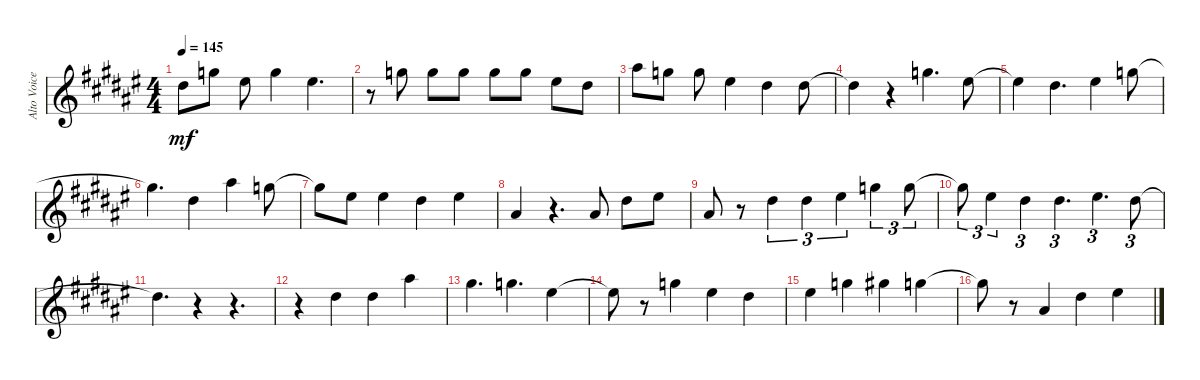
\track ("Alto Voice" "Alto Voice") {instrument voiceoohs}
\staff {score}
\tuning (E4 B3 G3 D3 A2 E2 B1) {hide}
\ts (4 4)
\tempo 145
\clef g2
\ks f#
11.1.8{dy mf} 15.1.8 13.1.8 15.1.4 13.1.4{d} |
r.8 15.1.8 15.1.8 15.1.8 15.1.8 15.1.8 13.1.8 11.1.8 |
18.1.8 15.1.8 15.1.8 13.1.4 11.1.4 11.1.8 |
11.1{t}.4 r.4 15.1.4{d} 13.1.8 |
13.1{t}.4 11.1.4{d} 13.1.4 15.1.8 |
15.1{t}.4{d} 11.1.4 18.1.4 15.1.8 |
15.1{t}.8 13.1.8 13.1.4 11.1.4 13.1.4 |
6.1.4 r.4{d} 6.1.8 11.1.8 13.1.8 |
6.1.8 r.8 11.1.4{tu (3 2)} 11.1.4{tu (3 2)} 13.1.4{tu (3 2)} 15.1.4{tu (3 2)} 15.1.8{tu (3 2)} |
15.1{t}.8{tu (3 2)} 13.1.4{tu (3 2)} 11.1.4{tu (3 2)} 11.1.4{d tu (3 2)} 13.1.4{d tu (3 2)} 11.1.8{tu (3 2)} |
11.1{t}.4{d} r.4 r.4{d} |
r.4 11.1.4 11.1.4 18.1.4 |
16.1.4{d} 15.1.4{d} 13.1.4 |
13.1{t}.8 r.8 15.1.4 13.1.4 11.1.4 |
13.1.4 15.1.4 16.1.4 15.1.4 |
15.1{t}.8 r.8 6.1.4 11.1.4 13.1.4
